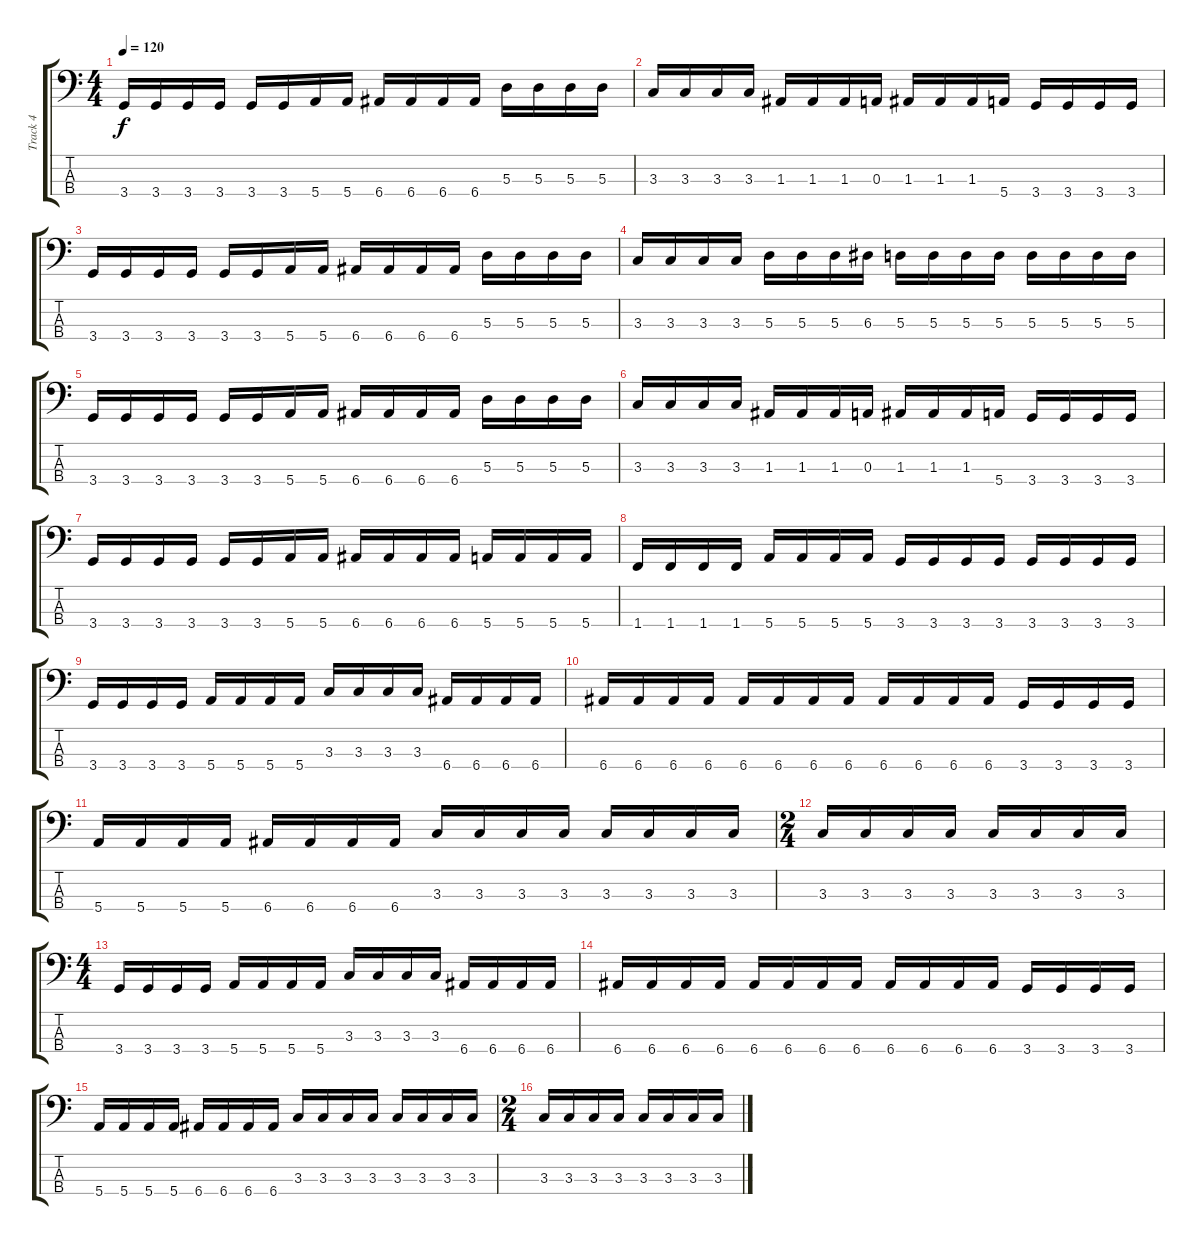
\track ("Track 4" "Track 4") {instrument electricbassfinger}
\staff {score tabs}
\tuning (G2 D2 A1 E1) {hide}
\ts (4 4)
\tempo 120
\clef f4
\ks c
3.4.16{dy f} 3.4.16 3.4.16 3.4.16 3.4.16 3.4.16 5.4.16 5.4.16 6.4.16 6.4.16 6.4.16 6.4.16 5.3.16 5.3.16 5.3.16 5.3.16 |
3.3.16 3.3.16 3.3.16 3.3.16 1.3.16 1.3.16 1.3.16 0.3.16 1.3.16 1.3.16 1.3.16 5.4.16 3.4.16 3.4.16 3.4.16 3.4.16 |
3.4.16 3.4.16 3.4.16 3.4.16 3.4.16 3.4.16 5.4.16 5.4.16 6.4.16 6.4.16 6.4.16 6.4.16 5.3.16 5.3.16 5.3.16 5.3.16 |
3.3.16 3.3.16 3.3.16 3.3.16 5.3.16 5.3.16 5.3.16 6.3.16 5.3.16 5.3.16 5.3.16 5.3.16 5.3.16 5.3.16 5.3.16 5.3.16 |
3.4.16 3.4.16 3.4.16 3.4.16 3.4.16 3.4.16 5.4.16 5.4.16 6.4.16 6.4.16 6.4.16 6.4.16 5.3.16 5.3.16 5.3.16 5.3.16 |
3.3.16 3.3.16 3.3.16 3.3.16 1.3.16 1.3.16 1.3.16 0.3.16 1.3.16 1.3.16 1.3.16 5.4.16 3.4.16 3.4.16 3.4.16 3.4.16 |
3.4.16 3.4.16 3.4.16 3.4.16 3.4.16 3.4.16 5.4.16 5.4.16 6.4.16 6.4.16 6.4.16 6.4.16 5.4.16 5.4.16 5.4.16 5.4.16 |
1.4.16 1.4.16 1.4.16 1.4.16 5.4.16 5.4.16 5.4.16 5.4.16 3.4.16 3.4.16 3.4.16 3.4.16 3.4.16 3.4.16 3.4.16 3.4.16 |
3.4.16 3.4.16 3.4.16 3.4.16 5.4.16 5.4.16 5.4.16 5.4.16 3.3.16 3.3.16 3.3.16 3.3.16 6.4.16 6.4.16 6.4.16 6.4.16 |
6.4.16 6.4.16 6.4.16 6.4.16 6.4.16 6.4.16 6.4.16 6.4.16 6.4.16 6.4.16 6.4.16 6.4.16 3.4.16 3.4.16 3.4.16 3.4.16 |
5.4.16 5.4.16 5.4.16 5.4.16 6.4.16 6.4.16 6.4.16 6.4.16 3.3.16 3.3.16 3.3.16 3.3.16 3.3.16 3.3.16 3.3.16 3.3.16 |
\ts (2 4)
3.3.16 3.3.16 3.3.16 3.3.16 3.3.16 3.3.16 3.3.16 3.3.16 |
\ts (4 4)
3.4.16 3.4.16 3.4.16 3.4.16 5.4.16 5.4.16 5.4.16 5.4.16 3.3.16 3.3.16 3.3.16 3.3.16 6.4.16 6.4.16 6.4.16 6.4.16 |
6.4.16 6.4.16 6.4.16 6.4.16 6.4.16 6.4.16 6.4.16 6.4.16 6.4.16 6.4.16 6.4.16 6.4.16 3.4.16 3.4.16 3.4.16 3.4.16 |
5.4.16 5.4.16 5.4.16 5.4.16 6.4.16 6.4.16 6.4.16 6.4.16 3.3.16 3.3.16 3.3.16 3.3.16 3.3.16 3.3.16 3.3.16 3.3.16 |
\ts (2 4)
3.3.16 3.3.16 3.3.16 3.3.16 3.3.16 3.3.16 3.3.16 3.3.16
